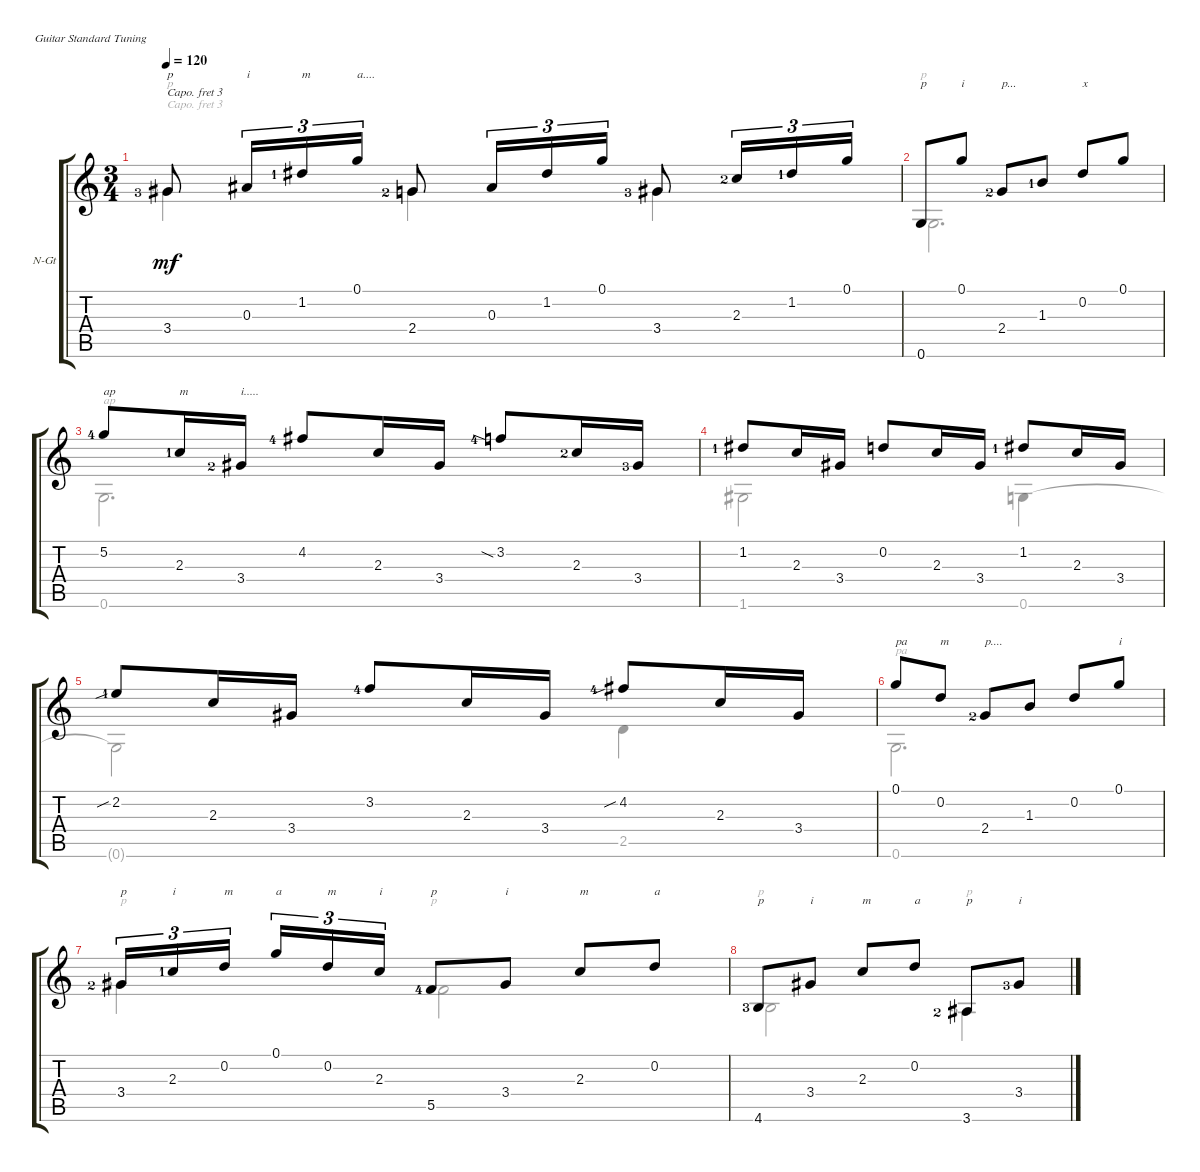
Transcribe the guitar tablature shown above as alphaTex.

\defaultSystemsLayout 4
\bracketExtendMode groupsimilarinstruments
\firstSystemTrackNameOrientation horizontal
\otherSystemsTrackNameOrientation horizontal
\track ("Nylon Guitar" "N-Gt") {instrument acousticguitarnylon}
\staff {score tabs}
\capo 3
\tuning (E4 B3 G3 D3 A2 E2)
\voice
\ts (3 4)
\tempo 120
\clef g2
\ks c
3.4{lf 4}.8{txt "p" dy mf} 0.3.16{tu (3 2) txt "i"} 1.2{lf 2}.16{tu (3 2) txt "m"} 0.1.16{tu (3 2) txt "a...."} 2.4{lf 3}.8 0.3.16{tu (3 2)} 1.2.16{tu (3 2)} 0.1.16{tu (3 2)} 3.4{lf 4}.8 2.3{lf 3}.16{tu (3 2)} 1.2{lf 2}.16{tu (3 2)} 0.1.16{tu (3 2)} |
0.6.8{txt "p"} 0.1.8{txt "i"} 2.4{lf 3}.8{txt "p..."} 1.3{lf 2}.8 0.2.8{txt "x"} 0.1.8 |
5.2{lf 5}.8{txt "ap"} 2.3{lf 2}.16{txt "m"} 3.4{lf 3}.16{txt "i....."} 4.2{lf 5}.8 2.3.16 3.4.16 3.2{sia lf 5}.8 2.3{lf 3}.16 3.4{lf 4}.16 |
1.2{lf 2}.8 2.3.16 3.4.16 0.2.8 2.3.16 3.4.16 1.2{lf 2}.8 2.3.16 3.4.16 |
2.2{sib lf 2}.8 2.3.16 3.4.16 3.2{lf 5}.8 2.3.16 3.4.16 4.2{sib lf 5}.8 2.3.16 3.4.16 |
0.1.8{txt "pa"} 0.2.8{txt "m"} 2.4{lf 3}.8{txt "p...."} 1.3.8 0.2.8 0.1.8{txt "i"} |
3.4{lf 3}.16{tu (3 2) txt "p"} 2.3{lf 2}.16{tu (3 2) txt "i"} 0.2.16{tu (3 2) txt "m"} 0.1.16{tu (3 2) txt "a"} 0.2.16{tu (3 2) txt "m"} 2.3.16{tu (3 2) txt "i"} 5.5{lf 5}.8{txt "p"} 3.4.8{txt "i"} 2.3.8{txt "m"} 0.2.8{txt "a"} |
4.6{lf 4}.8{txt "p"} 3.4.8{txt "i"} 2.3.8{txt "m"} 0.2.8{txt "a"} 3.6{lf 3}.8{txt "p"} 3.4{lf 4}.8{txt "i"}
\voice
\clef g2
\ottava regular
\simile none
\ks c
3.4{lf 4}.4{txt "p" dy mf} 2.4{lf 3}.4 3.4{lf 4}.4 |
0.6.2{d txt "p"} |
0.6.2{d txt "ap"} |
1.6.2 0.6.4 |
0.6{t}.2 2.5.4 |
0.6.2{d txt "pa"} |
3.4{lf 3}.4{txt "p"} 5.5{lf 5}.2{txt "p"} |
4.6{lf 4}.2{txt "p"} 3.6{lf 3}.4{txt "p"}
